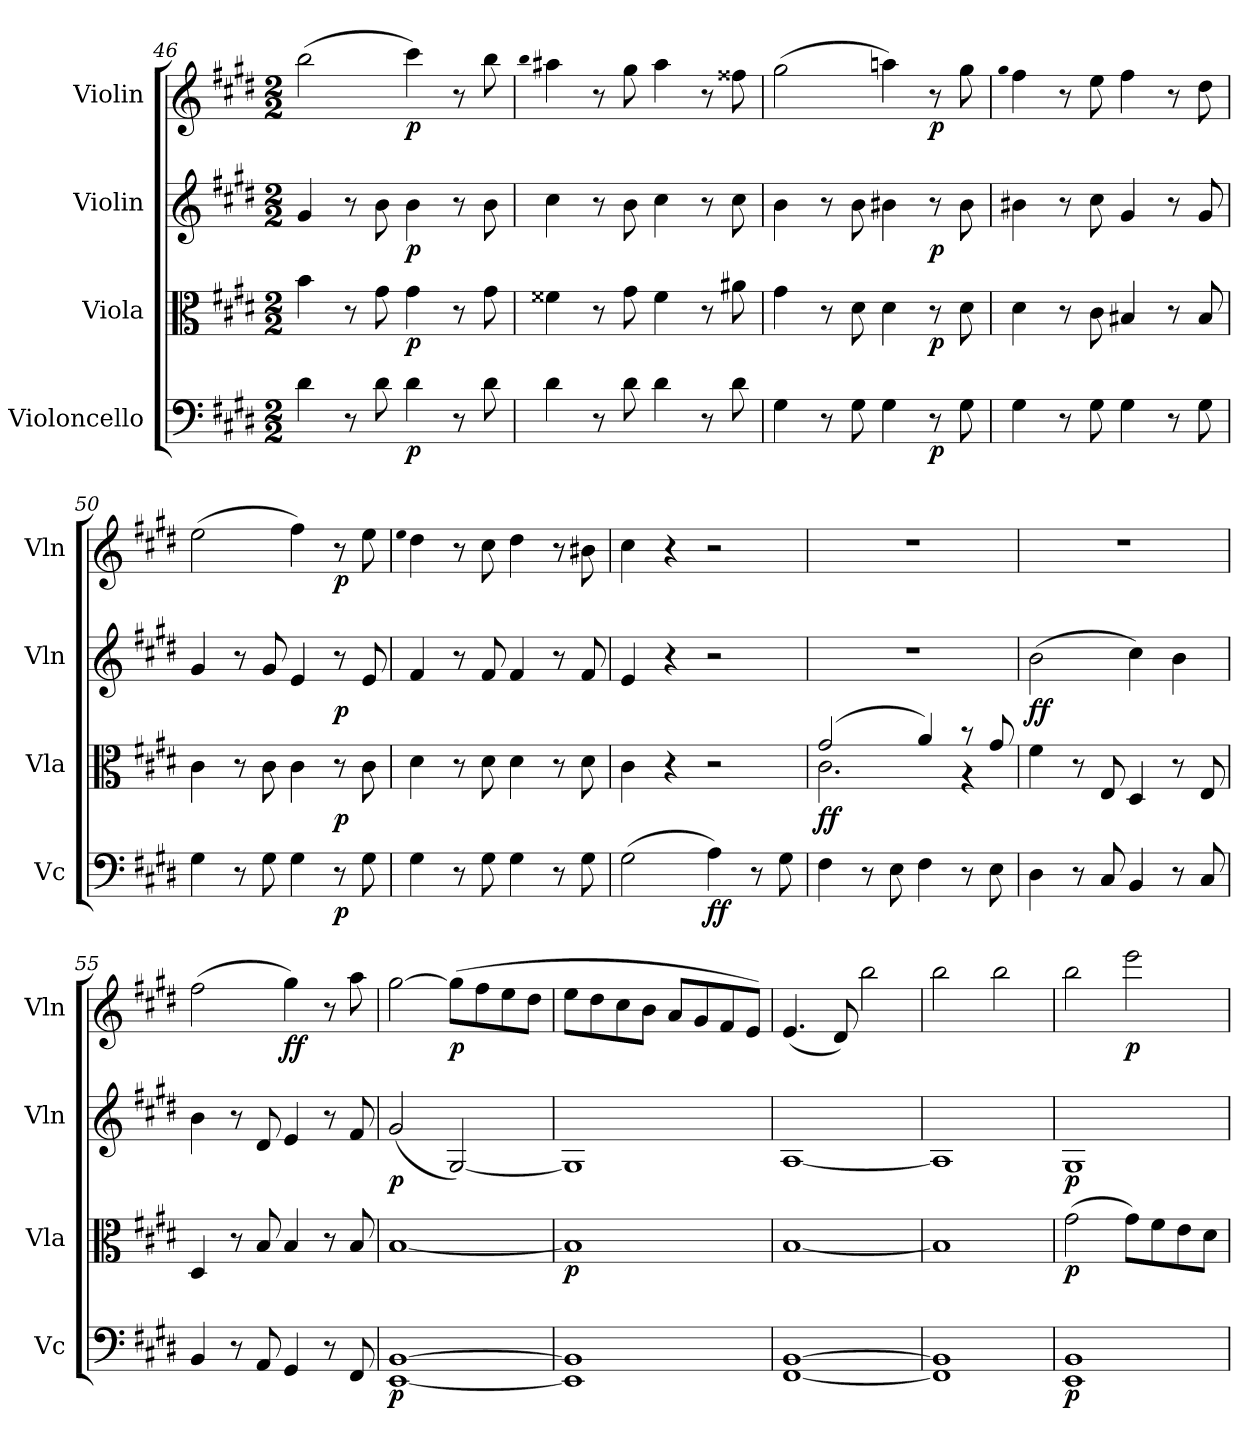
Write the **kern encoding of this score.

**kern	**dynam	**kern	**dynam	**kern	**dynam	**kern	**dynam
*part4	*part4	*part3	*part3	*part2	*part2	*part1	*part1
*staff4	*staff4	*staff3	*staff3	*staff2	*staff2	*staff1	*staff1
*I"Violoncello	*	*I"Viola	*	*I"Violin	*	*I"Violin	*
*I'Vc	*	*I'Vla	*	*I'Vln	*	*I'Vln	*
*clefF4	*	*clefC3	*	*clefG2	*	*clefG2	*
*k[f#c#g#d#]	*	*k[f#c#g#d#]	*	*k[f#c#g#d#]	*	*k[f#c#g#d#]	*
*c#:	*	*c#:	*	*c#:	*	*c#:	*
*M2/2	*	*M2/2	*	*M2/2	*	*M2/2	*
=46	=46	=46	=46	=46	=46	=46	=46
4d#\	.	4b\	.	4g#/	.	(2bb\	.
8r	.	8r	.	8r	.	.	.
8d#\	.	8g#\	.	8b\	.	.	.
4d#\	p	4g#\	p	4b\	p	4ccc#\)	p
8r	.	8r	.	8r	.	8r	.
8d#\	.	8g#\	.	8b\	.	8bb\	.
=47	=47	=47	=47	=47	=47	=47	=47
.	.	.	.	.	.	qbb	.
4d#\	.	4f##X\	.	4cc#\	.	4aa#X\	.
8r	.	8r	.	8r	.	8r	.
8d#\	.	8g#\	.	8b\	.	8gg#\	.
4d#\	.	4f##\	.	4cc#\	.	4aa#\	.
8r	.	8r	.	8r	.	8r	.
8d#\	.	8a#X\	.	8cc#\	.	8ff##X\	.
=48	=48	=48	=48	=48	=48	=48	=48
4G#\	.	4g#\	.	4b\	.	(2gg#\	.
8r	.	8r	.	8r	.	.	.
8G#\	.	8d#\	.	8b\	.	.	.
4G#\	.	4d#\	.	4b#X\	.	4aan\)	.
8r	p	8r	p	8r	p	8r	p
8G#\	.	8d#\	.	8b#\	.	8gg#\	.
=49	=49	=49	=49	=49	=49	=49	=49
.	.	.	.	.	.	qgg#	.
4G#\	.	4d#\	.	4b#X\	.	4ff#\	.
8r	.	8r	.	8r	.	8r	.
8G#\	.	8c#\	.	8cc#\	.	8ee\	.
4G#\	.	4B#X/	.	4g#/	.	4ff#\	.
8r	.	8r	.	8r	.	8r	.
8G#\	.	8B#/	.	8g#/	.	8dd#\	.
=50	=50	=50	=50	=50	=50	=50	=50
4G#\	.	4c#\	.	4g#/	.	(2ee\	.
8r	.	8r	.	8r	.	.	.
8G#\	.	8c#\	.	8g#/	.	.	.
4G#\	.	4c#\	.	4e/	.	4ff#\)	.
8r	p	8r	p	8r	p	8r	p
8G#\	.	8c#\	.	8e/	.	8ee\	.
=51	=51	=51	=51	=51	=51	=51	=51
.	.	.	.	.	.	qee	.
4G#\	.	4d#\	.	4f#/	.	4dd#\	.
8r	.	8r	.	8r	.	8r	.
8G#\	.	8d#\	.	8f#/	.	8cc#\	.
4G#\	.	4d#\	.	4f#/	.	4dd#\	.
8r	.	8r	.	8r	.	8r	.
8G#\	.	8d#\	.	8f#/	.	8b#X\	.
=52	=52	=52	=52	=52	=52	=52	=52
(2G#\	.	4c#\	.	4e/	.	4cc#\	.
.	.	4r	.	4r	.	4r	.
4A\)	ff	2r	.	2r	.	2r	.
8r	.	.	.	.	.	.	.
8G#\	.	.	.	.	.	.	.
=53	=53	=53	=53	=53	=53	=53	=53
*	*	*^	*	*	*	*	*
4F#\	.	(2g#/	2.c#\	ff	1r	.	1r	.
8r	.	.	.	.	.	.	.	.
8E\	.	.	.	.	.	.	.	.
4F#\	.	4a/)	.	.	.	.	.	.
8r	.	8r	4r	.	.	.	.	.
8E\	.	8g#/	.	.	.	.	.	.
*	*	*v	*v	*	*	*	*	*
=54	=54	=54	=54	=54	=54	=54	=54
4D#\	.	4f#\	.	(2b\	ff	1r	.
8r	.	8r	.	.	.	.	.
8C#/	.	8E/	.	.	.	.	.
4BB/	.	4D#/	.	4cc#\)	.	.	.
8r	.	8r	.	4b\	.	.	.
8C#/	.	8E/	.	.	.	.	.
=55	=55	=55	=55	=55	=55	=55	=55
4BB/	.	4D#/	.	4b\	.	(2ff#\	.
8r	.	8r	.	8r	.	.	.
8AA/	.	8B/	.	8d#/	.	.	.
4GG#/	.	4B/	.	4e/	.	4gg#\)	ff
8r	.	8r	.	8r	.	8r	.
8FF#/	.	8B/	.	8f#/	.	8aa\	.
=56	=56	=56	=56	=56	=56	=56	=56
[1EE [1BB	p	[1B	.	(2g#/	p	[2gg#\	.
.	.	.	.	[2G#/)	.	(8gg#\L]	p
.	.	.	.	.	.	8ff#\	.
.	.	.	.	.	.	8ee\	.
.	.	.	.	.	.	8dd#\J	.
=57	=57	=57	=57	=57	=57	=57	=57
1EE] 1BB]	.	1B]	p	1G#]	.	8ee\L	.
.	.	.	.	.	.	8dd#\	.
.	.	.	.	.	.	8cc#\	.
.	.	.	.	.	.	8b\J	.
.	.	.	.	.	.	8a/L	.
.	.	.	.	.	.	8g#/	.
.	.	.	.	.	.	8f#/	.
.	.	.	.	.	.	8e/J)	.
=58	=58	=58	=58	=58	=58	=58	=58
[1FF# [1BB	.	[1B	.	[1A	.	(4.e/	.
.	.	.	.	.	.	8d#/)	.
.	.	.	.	.	.	2bb\	.
=59	=59	=59	=59	=59	=59	=59	=59
1FF#] 1BB]	.	1B]	.	1A]	.	2bb\	.
.	.	.	.	.	.	2bb\	.
=60	=60	=60	=60	=60	=60	=60	=60
1EE 1BB	p	(2g#\	p	1G#	p	2bb\	.
.	.	8g#\L)	.	.	.	2eee\	p
.	.	8f#\	.	.	.	.	.
.	.	8e\	.	.	.	.	.
.	.	8d#\J	.	.	.	.	.
=	=	=	=	=	=	=	=
*-	*-	*-	*-	*-	*-	*-	*-
